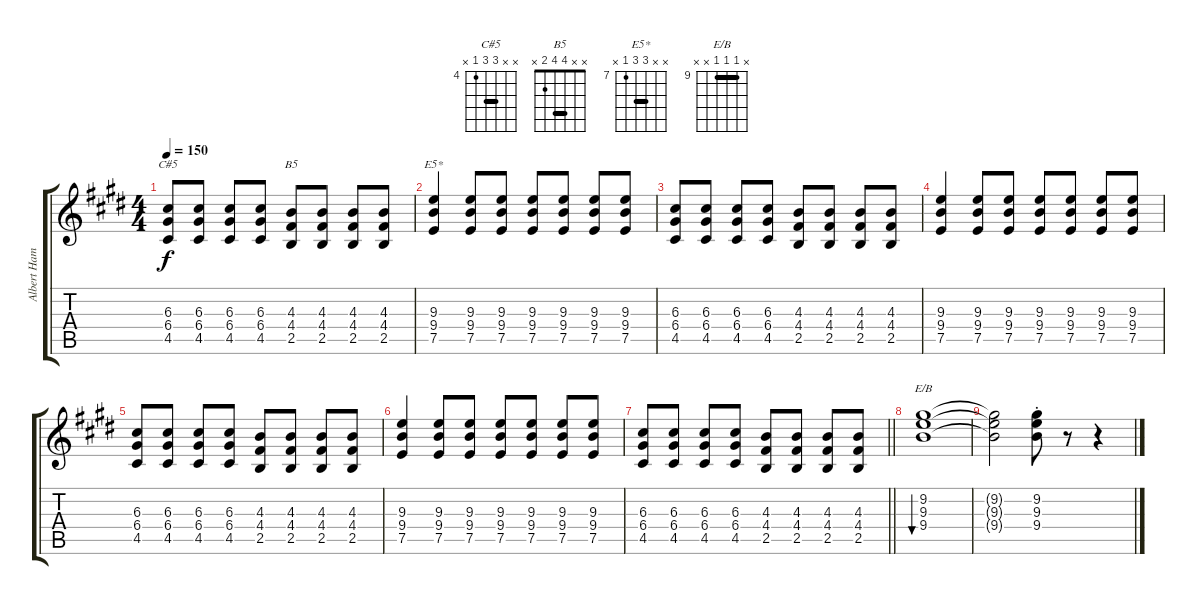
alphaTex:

\track ("Albert Hammond Jr. - Rhythm Guitar" "Albert Ham") {instrument overdrivenguitar}
\staff {score tabs}
\tuning (E4 B3 G3 D3 A2 E2) {hide}
\chord ("C#5" x x 6 6 4 x) {firstfret 4 barre 6}
\chord ("B5" x x 4 4 2 x) {barre 4}
\chord ("E5*" x x 9 9 7 x) {firstfret 7 barre 9}
\chord ("E/B" x 9 9 9 x x) {firstfret 9 barre 9}
\ts (4 4)
\tempo 150
\clef g2
\ks e
(6.3 6.4 4.5).8{ch "C#5" dy f} (6.3 6.4 4.5).8 (6.3 6.4 4.5).8 (6.3 6.4 4.5).8 (4.3 4.4 2.5).8{ch "B5"} (4.3 4.4 2.5).8 (4.3 4.4 2.5).8 (4.3 4.4 2.5).8 |
(9.3 9.4 7.5).4{ch "E5*"} (9.3 9.4 7.5).8 (9.3 9.4 7.5).8 (9.3 9.4 7.5).8 (9.3 9.4 7.5).8 (9.3 9.4 7.5).8 (9.3 9.4 7.5).8 |
(6.3 6.4 4.5).8 (6.3 6.4 4.5).8 (6.3 6.4 4.5).8 (6.3 6.4 4.5).8 (4.3 4.4 2.5).8 (4.3 4.4 2.5).8 (4.3 4.4 2.5).8 (4.3 4.4 2.5).8 |
(9.3 9.4 7.5).4 (9.3 9.4 7.5).8 (9.3 9.4 7.5).8 (9.3 9.4 7.5).8 (9.3 9.4 7.5).8 (9.3 9.4 7.5).8 (9.3 9.4 7.5).8 |
(6.3 6.4 4.5).8 (6.3 6.4 4.5).8 (6.3 6.4 4.5).8 (6.3 6.4 4.5).8 (4.3 4.4 2.5).8 (4.3 4.4 2.5).8 (4.3 4.4 2.5).8 (4.3 4.4 2.5).8 |
(9.3 9.4 7.5).4 (9.3 9.4 7.5).8 (9.3 9.4 7.5).8 (9.3 9.4 7.5).8 (9.3 9.4 7.5).8 (9.3 9.4 7.5).8 (9.3 9.4 7.5).8 |
\barLineRight lightlight
(6.3 6.4 4.5).8 (6.3 6.4 4.5).8 (6.3 6.4 4.5).8 (6.3 6.4 4.5).8 (4.3 4.4 2.5).8 (4.3 4.4 2.5).8 (4.3 4.4 2.5).8 (4.3 4.4 2.5).8 |
(9.2 9.3 9.4).1{bu 240 ch "E/B"} |
(9.2{t} 9.3{t} 9.4{t}).2 (9.2{st} 9.3{st} 9.4{st}).8 r.8 r.4
